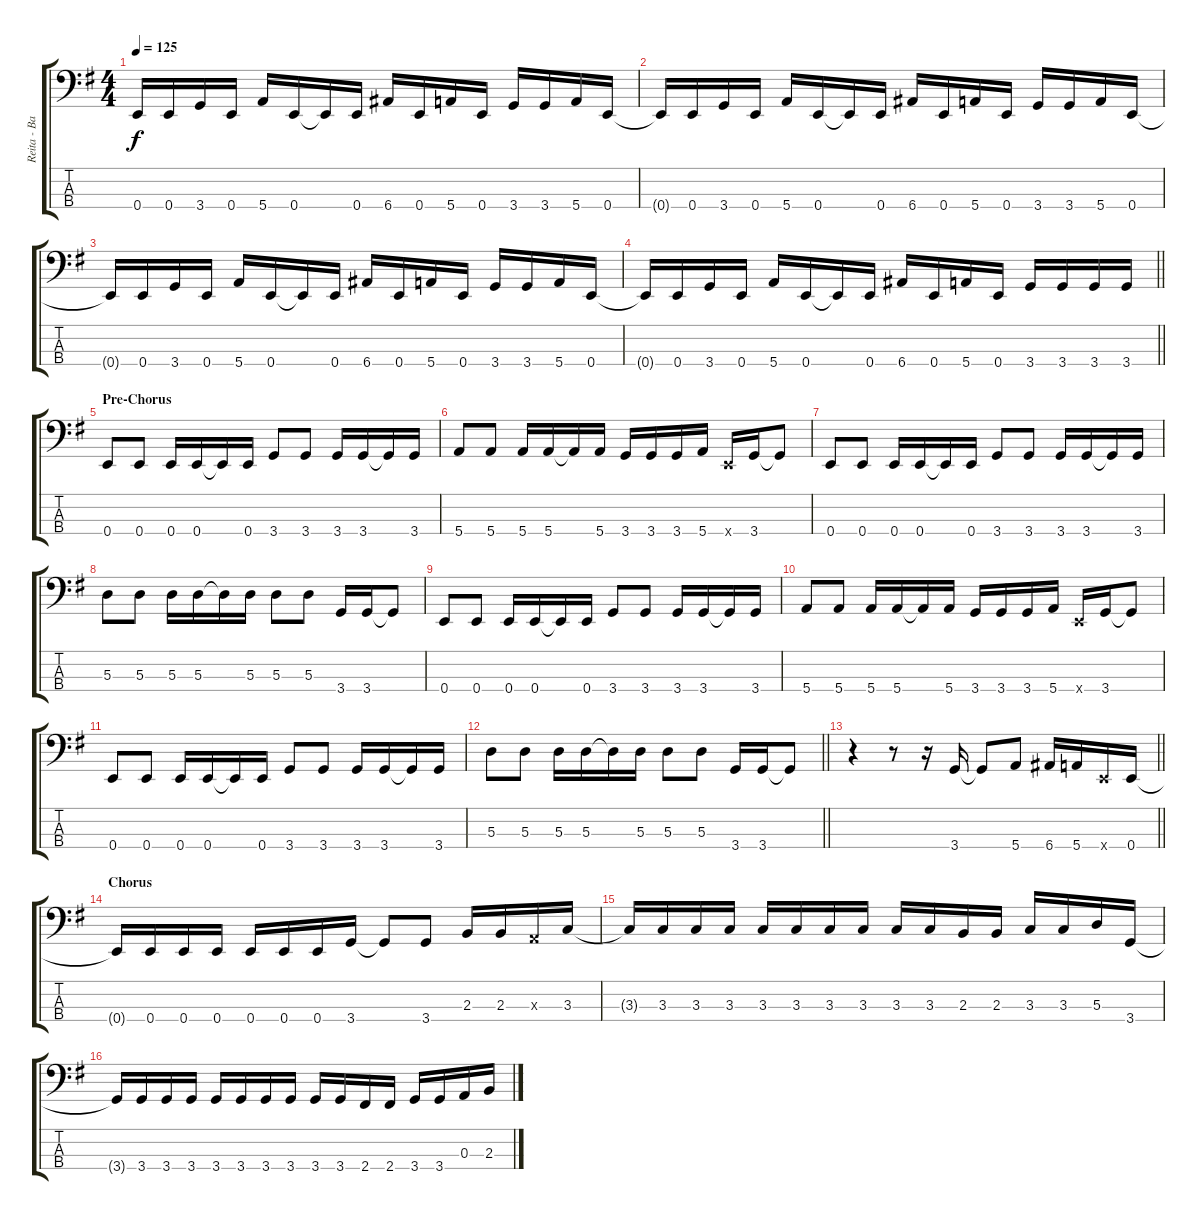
\track ("Reita - Bass" "Reita - Ba") {instrument electricbasspick}
\staff {score tabs}
\tuning (G2 D2 A1 E1) {hide}
\ts (4 4)
\tempo 125
\clef f4
\ks eminor
0.4{t}.16{dy f} 0.4.16 3.4.16 0.4.16 5.4.16 0.4.16 0.4{t}.16 0.4.16 6.4.16 0.4.16 5.4.16 0.4.16 3.4.16 3.4.16 5.4.16 0.4.16 |
0.4{t}.16 0.4.16 3.4.16 0.4.16 5.4.16 0.4.16 0.4{t}.16 0.4.16 6.4.16 0.4.16 5.4.16 0.4.16 3.4.16 3.4.16 5.4.16 0.4.16 |
0.4{t}.16 0.4.16 3.4.16 0.4.16 5.4.16 0.4.16 0.4{t}.16 0.4.16 6.4.16 0.4.16 5.4.16 0.4.16 3.4.16 3.4.16 5.4.16 0.4.16 |
\barLineRight lightlight
0.4{t}.16 0.4.16 3.4.16 0.4.16 5.4.16 0.4.16 0.4{t}.16 0.4.16 6.4.16 0.4.16 5.4.16 0.4.16 3.4.16 3.4.16 3.4.16 3.4.16 |
\section ("" "Pre-Chorus")
0.4.8 0.4.8 0.4.16 0.4.16 0.4{t}.16 0.4.16 3.4.8 3.4.8 3.4.16 3.4.16 3.4{t}.16 3.4.16 |
5.4.8 5.4.8 5.4.16 5.4.16 5.4{t}.16 5.4.16 3.4.16 3.4.16 3.4.16 5.4.16 0.4{x}.16 3.4.16 3.4{t}.8 |
0.4.8 0.4.8 0.4.16 0.4.16 0.4{t}.16 0.4.16 3.4.8 3.4.8 3.4.16 3.4.16 3.4{t}.16 3.4.16 |
5.3.8 5.3.8 5.3.16 5.3.16 5.3{t}.16 5.3.16 5.3.8 5.3.8 3.4.16 3.4.16 3.4{t}.8 |
0.4.8 0.4.8 0.4.16 0.4.16 0.4{t}.16 0.4.16 3.4.8 3.4.8 3.4.16 3.4.16 3.4{t}.16 3.4.16 |
5.4.8 5.4.8 5.4.16 5.4.16 5.4{t}.16 5.4.16 3.4.16 3.4.16 3.4.16 5.4.16 0.4{x}.16 3.4.16 3.4{t}.8 |
0.4.8 0.4.8 0.4.16 0.4.16 0.4{t}.16 0.4.16 3.4.8 3.4.8 3.4.16 3.4.16 3.4{t}.16 3.4.16 |
\barLineRight lightlight
5.3.8 5.3.8 5.3.16 5.3.16 5.3{t}.16 5.3.16 5.3.8 5.3.8 3.4.16 3.4.16 3.4{t}.8 |
\barLineRight lightlight
r.4 r.8 r.16 3.4.16 3.4{t}.8 5.4.8 6.4.16 5.4.16 0.4{x}.16 0.4.16 |
\section ("" "Chorus")
0.4{t}.16 0.4.16 0.4.16 0.4.16 0.4.16 0.4.16 0.4.16 3.4.16 3.4{t}.8 3.4.8 2.3.16 2.3.16 0.3{x}.16 3.3.16 |
3.3{t}.16 3.3.16 3.3.16 3.3.16 3.3.16 3.3.16 3.3.16 3.3.16 3.3.16 3.3.16 2.3.16 2.3.16 3.3.16 3.3.16 5.3.16 3.4.16 |
3.4{t}.16 3.4.16 3.4.16 3.4.16 3.4.16 3.4.16 3.4.16 3.4.16 3.4.16 3.4.16 2.4.16 2.4.16 3.4.16 3.4.16 0.3.16 2.3.16
